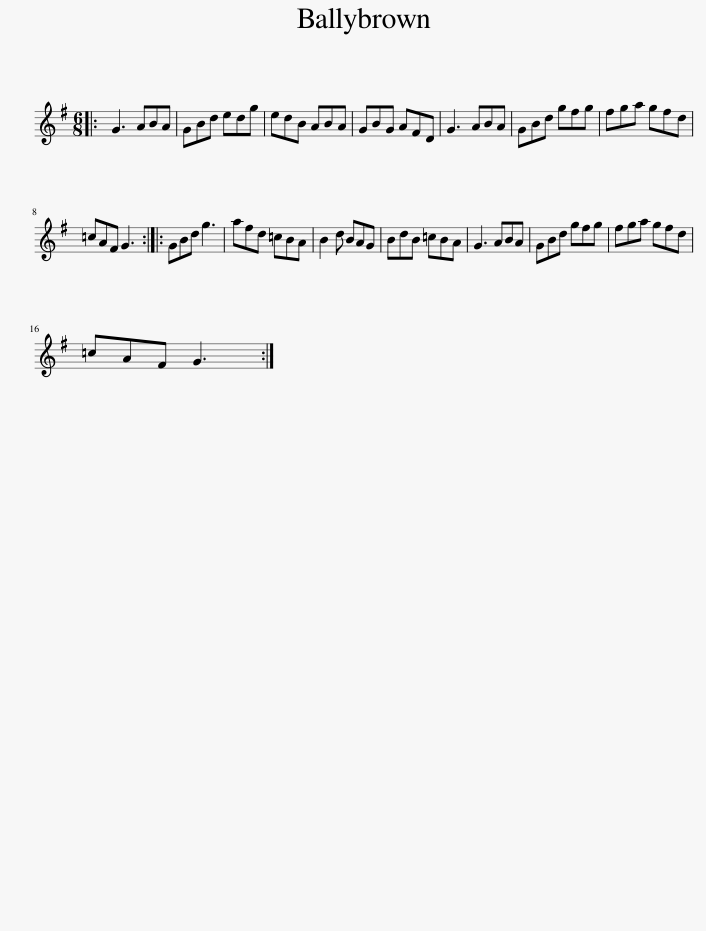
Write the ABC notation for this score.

X:1
L:1/8
M:6/8
I:linebreak $
K:G
V:1 treble
V:1
|: G3 ABA | GBd edg | edB ABA | GBG AFD | G3 ABA | %5
 GBd gfg | fga gfd |$ =cAF G3 :: GBd g3 | afd =cBA | %10
 B2 d BAG | BdB =cBA | G3 ABA | GBd gfg | fga gfd |$ %15
 =cAF G3 :| %16
